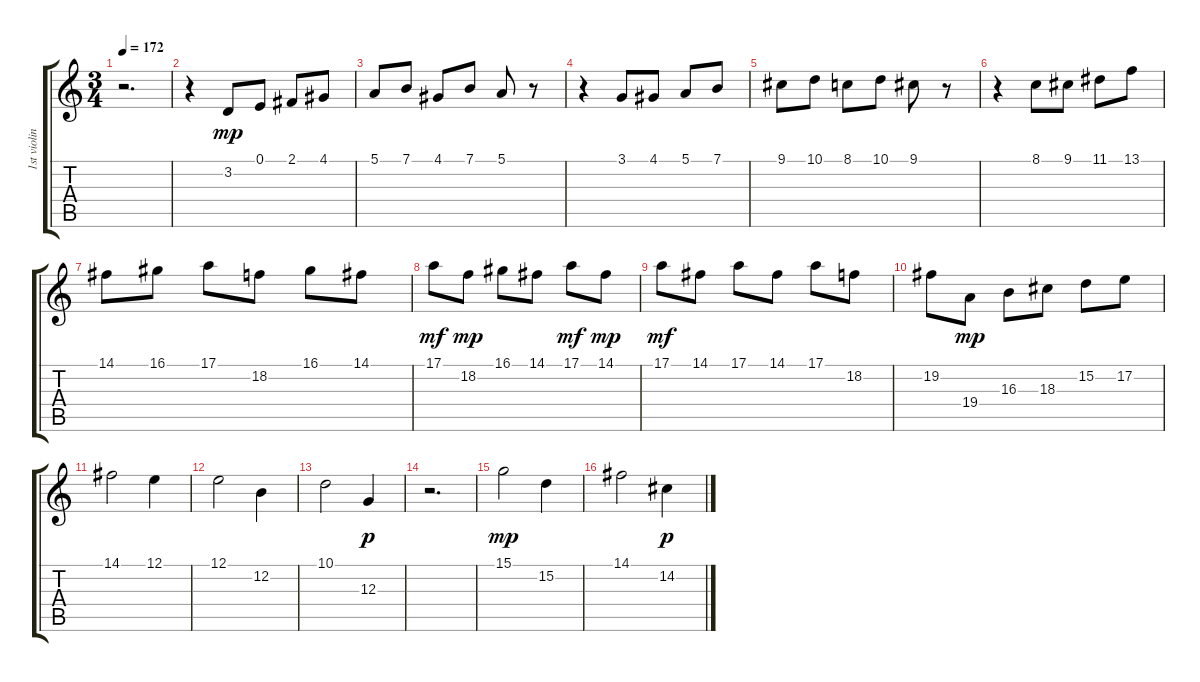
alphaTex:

\track ("1st violins" "1st violin") {instrument stringensemble1}
\staff {score tabs}
\tuning (E4 B3 G3 D3 A2 E2) {hide}
\ts (3 4)
\tempo 172
\clef g2
\ks c
r.2{d dy p} |
r.4 3.2.8{dy mp} 0.1.8 2.1.8 4.1.8 |
5.1.8 7.1.8 4.1.8 7.1.8 5.1.8 r.8 |
r.4 3.1.8 4.1.8 5.1.8 7.1.8 |
9.1.8 10.1.8 8.1.8 10.1.8 9.1.8 r.8 |
r.4 8.1.8 9.1.8 11.1.8 13.1.8 |
14.1.8 16.1.8 17.1.8 18.2.8 16.1.8 14.1.8 |
17.1.8{dy mf} 18.2.8{dy mp} 16.1.8 14.1.8 17.1.8{dy mf} 14.1.8{dy mp} |
17.1.8{dy mf} 14.1.8 17.1.8 14.1.8 17.1.8 18.2.8 |
19.2.8 19.4.8{dy mp} 16.3.8 18.3.8 15.2.8 17.2.8 |
14.1.2 12.1.4 |
12.1.2 12.2.4 |
10.1.2 12.3.4{dy p} |
r.2{d} |
15.1.2{dy mp} 15.2.4 |
14.1.2 14.2.4{dy p}
